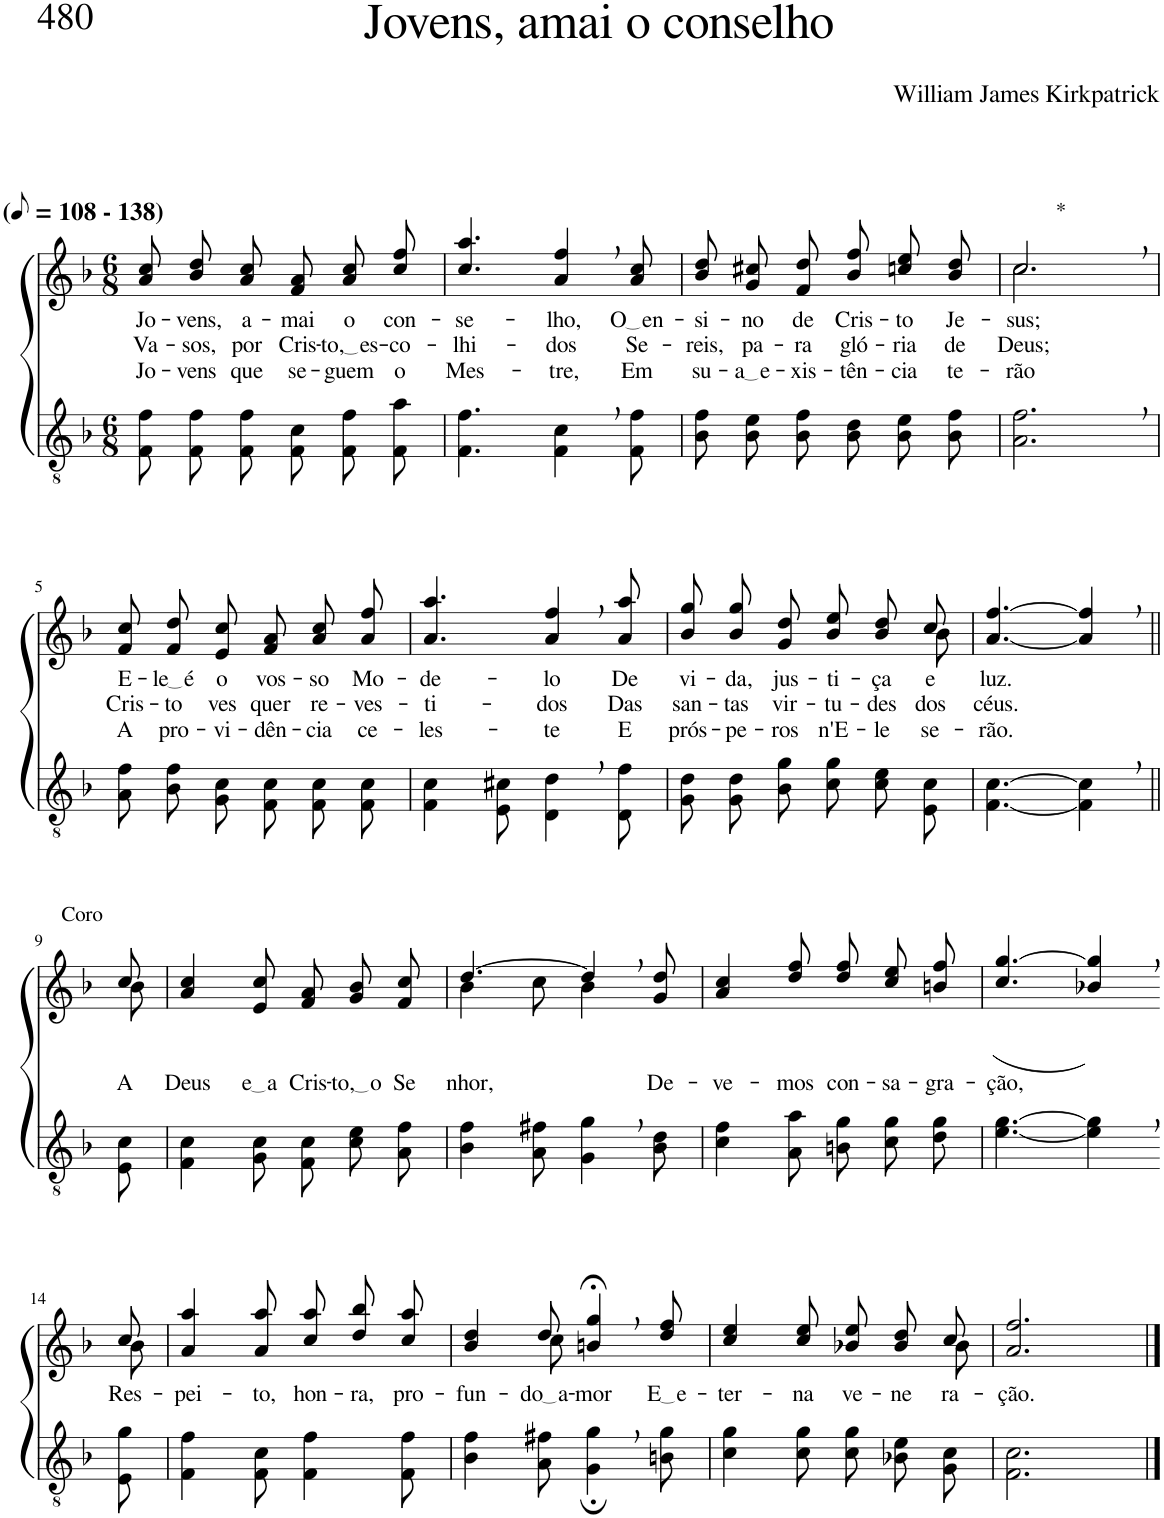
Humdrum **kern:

**kern	**kern	**text	**text	**text
*part2	*part1	*part1	*part1	*part1
*staff2	*staff1	*staff1	*staff1	*staff1
*I"Parte III e IV	*I"Parte I e II	*	*	*
*clefGv2	*clefG2	*	*	*
*Trd4c7	*Trd4c7	*	*	*
*k[b-]	*k[b-]	*	*	*
*M6/8	*M6/8	*	*	*
*MM54	*MM54	*	*	*
=1	=1	=1	=1	=1
!	!LO:TX:a:B:t=(	!	!	!
!	!LO:TX:a:B:t=- 138)	!	!	!
!	!	!LO:LY:b	!LO:LY:b	!LO:LY:b
8F\ 8f\L	8a\ 8cc\L	Jo-	Va-	Jo-
!	!	!LO:LY:b	!LO:LY:b	!LO:LY:b
8F\ 8f\	8b-\ 8dd\	-vens,	-sos,	-vens
!	!	!LO:LY:b	!LO:LY:b	!LO:LY:b
8F\ 8f\J	8a\ 8cc\J	a-	por	que
!	!	!LO:LY:b	!LO:LY:b	!LO:LY:b
8F\ 8c\L	8f\ 8a\L	-mai	Cris-	se-
!	!	!LO:LY:b	!LO:LY:b	!LO:LY:b
8F\ 8f\	8a\ 8cc\	o	to, es	-guem
!	!	!LO:LY:b	!LO:LY:b	!LO:LY:b
8F\ 8a\J	8cc\ 8ff\J	con-	-co-	o
=2	=2	=2	=2	=2
!	!	!LO:LY:b	!LO:LY:b	!LO:LY:b
4.F\ 4.f\	4.cc/ 4.aa/	-se-	-lhi-	Mes-
!	!	!LO:LY:b	!LO:LY:b	!LO:LY:b
4F\, 4c\,	4a/, 4ff/,	-lho,	-dos	-tre,
!	!	!LO:LY:b	!LO:LY:b	!LO:LY:b
8F\ 8f\	8a/ 8cc/	O en	Se-	Em
=3	=3	=3	=3	=3
!	!	!LO:LY:b	!LO:LY:b	!LO:LY:b
8B-\ 8f\L	8b-\ 8dd\L	-si-	-reis,	su-
!	!	!LO:LY:b	!LO:LY:b	!LO:LY:b
8B-\ 8e\	8g\ 8cc#X\	-no	pa-	a e
!	!	!LO:LY:b	!LO:LY:b	!LO:LY:b
8B-\ 8f\J	8f\ 8dd\J	de	-ra	-xis-
!	!	!LO:LY:b	!LO:LY:b	!LO:LY:b
8B-\ 8d\L	8b-\ 8ff\L	Cris-	gló-	-tên-
!	!	!LO:LY:b	!LO:LY:b	!LO:LY:b
8B-\ 8e\	8ccn\ 8ee\	-to	-ria	-cia
!	!	!LO:LY:b	!LO:LY:b	!LO:LY:b
8B-\ 8f\J	8b-\ 8dd\J	Je-	de	te-
=4	=4	=4	=4	=4
!	!LO:TX:a:t=*	!	!	!
!	!	!LO:LY:b	!LO:LY:b	!LO:LY:b
*	*^	*	*	*
2.A\, 2.f\,	2.cc,\	2.cc/	-sus;	Deus;	-rão
!!LO:LB:g=z
=5	=5	=5	=5	=5	=5
!	!	!	!LO:LY:b	!LO:LY:b	!LO:LY:b
*	*v	*v	*	*	*
8A\ 8f\L	8f/ 8cc/L	E-	Cris-	A
!	!	!LO:LY:b	!LO:LY:b	!LO:LY:b
8B-\ 8f\	8f/ 8dd/	le é	-to	pro-
!	!	!LO:LY:b	!LO:LY:b	!LO:LY:b
8G\ 8c\J	8e/ 8cc/J	o	ves	-vi-
!	!	!LO:LY:b	!LO:LY:b	!LO:LY:b
8F/ 8c/L	8f\ 8a\L	vos-	quer	-dên-
!	!	!LO:LY:b	!LO:LY:b	!LO:LY:b
8F/ 8c/	8a\ 8cc\	-so	re-	-cia
!	!	!LO:LY:b	!LO:LY:b	!LO:LY:b
8F/ 8c/J	8a\ 8ff\J	Mo-	-ves-	ce-
=6	=6	=6	=6	=6
!	!	!LO:LY:b	!LO:LY:b	!LO:LY:b
4F\ 4c\	4.a/ 4.aa/	-de-	-ti-	-les-
8E\ 8c#X\	.	.	.	.
!	!	!LO:LY:b	!LO:LY:b	!LO:LY:b
4D\, 4d\,	4a/, 4ff/,	-lo	-dos	-te
!	!	!LO:LY:b	!LO:LY:b	!LO:LY:b
8D\ 8f\	8a/ 8aa/	De	Das	E
=7	=7	=7	=7	=7
!	!	!LO:LY:b	!LO:LY:b	!LO:LY:b
*	*^	*	*	*
8G\ 8d\L	8b-\ 8gg\L	8ryy	vi-	san-	prós-
!	!	!	!LO:LY:b	!LO:LY:b	!LO:LY:b
*	*v	*v	*	*	*
8G\ 8d\	8b-\ 8gg\	-da,	-tas	-pe-
!	!	!LO:LY:b	!LO:LY:b	!LO:LY:b
8B-\ 8g\J	8g\ 8dd\J	jus-	vir-	-ros
!	!	!LO:LY:b	!LO:LY:b	!LO:LY:b
8c\ 8g\L	8b-\ 8ee\L	-ti-	-tu-	n'E-
!	!	!LO:LY:b	!LO:LY:b	!LO:LY:b
8c\ 8e\	8b-\ 8dd\	-ça	-des	-le
*	*^	*	*	*
!	!	!	!LO:LY:b	!LO:LY:b	!LO:LY:b
8E\ 8c\J	8cc\J	8b-\	e	dos	se-
=8	=8	=8	=8	=8	=8
!	!	!	!LO:LY:b	!LO:LY:b	!LO:LY:b
*	*v	*v	*	*	*
[4.F\ [4.c\	[4.a/ [4.ff/	luz.	céus.	-rão.
4F\], 4c\],	4a/], 4ff/],	.	.	.
!!LO:LB:g=z
=9||	=9||	=9||	=9||	=9||
*	*^	*	*	*
!	!LO:TX:a:t=Coro	!	!	!	!
!	!	!	!LO:LY:b	!	!
8E\ 8c\	8cc/	8b-\	A	.	.
=10	=10	=10	=10	=10	=10
!	!	!	!LO:LY:b	!	!
*	*v	*v	*	*	*
4F\ 4c\	4a/ 4cc/	Deus	.	.
!	!	!LO:LY:b	!	!
8G\ 8c\	8e/ 8cc/	e a	.	.
!	!	!LO:LY:b	!	!
8F\ 8c\L	8f/ 8a/L	Cris-	.	.
!	!	!LO:LY:b	!	!
8c\ 8e\	8g/ 8b-/	to, o	.	.
!	!	!LO:LY:b	!	!
8A\ 8f\J	8f/ 8cc/J	Se-	.	.
=11	=11	=11	=11	=11
*	*^	*	*	*
!	!	!	!LO:LY:b	!	!
4B-\ 4f\	[4.dd/	4b-\	-nhor,	.	.
8A\ 8f#X\	.	8cc\	.	.	.
4G\, 4g\,	4dd,/]	4b-\	.	.	.
!	!	!	!LO:LY:b	!	!
8B-\ 8d\	8g/ 8dd/	8ryy	De-	.	.
=12	=12	=12	=12	=12	=12
!	!	!	!LO:LY:b	!	!
*	*v	*v	*	*	*
4c\ 4f\	4a/ 4cc/	-ve-	.	.
!	!	!LO:LY:b	!	!
8A\ 8a\	8dd/ 8ff/	-mos	.	.
!	!	!LO:LY:b	!	!
8Bn\ 8g\L	8dd\ 8ff\L	con-	.	.
!	!	!LO:LY:b	!	!
8c\ 8g\	8cc\ 8ee\	-sa-	.	.
!	!	!LO:LY:b	!	!
8d\ 8g\J	8bn\ 8ff\J	-gra-	.	.
=13	=13	=13	=13	=13
!	!	!LO:LY:b	!	!
[4.e\ [4.g\	(4.cc/ [4.gg/	-ção,	.	.
4e\], 4g\],	4b-X/, 4gg/],)	.	.	.
!!LO:LB:g=z
=14-	=14-	=14-	=14-	=14-
*	*^	*	*	*
!	!	!	!LO:LY:b	!	!
8E\ 8g\	8cc/	8b-\	Res-	.	.
=15	=15	=15	=15	=15	=15
!	!	!	!LO:LY:b	!	!
*	*v	*v	*	*	*
4F\ 4f\	4a/ 4aa/	-pei-	.	.
!	!	!LO:LY:b	!	!
8F\ 8c\	8a/ 8aa/	-to,	.	.
!	!	!LO:LY:b	!	!
4F\ 4f\	8cc\ 8aa\L	hon-	.	.
!	!	!LO:LY:b	!	!
.	8dd\ 8bb-\	-ra,	.	.
!	!	!LO:LY:b	!	!
8F\ 8f\	8cc\ 8aa\J	pro-	.	.
=16	=16	=16	=16	=16
!	!	!LO:LY:b	!	!
*	*^	*	*	*
4B-\ 4f\	4b-/ 4dd/	4ryy	-fun-	.	.
!	!	!	!LO:LY:b	!	!
8A\ 8f#X\	8dd/	8cc\	do a	.	.
!	!	!	!LO:LY:b	!	!
4G\;, 4g\;,	4bn/;<, 4gg/;<,	4.ryy	-mor	.	.
!	!	!	!LO:LY:b	!	!
8Bn\ 8g\	8dd/ 8ff/	.	E e	.	.
=17	=17	=17	=17	=17	=17
!	!	!	!LO:LY:b	!	!
4c\ 4g\	4cc/ 4ee/	8ryy	-ter-	.	.
!	!	!	!LO:LY:b	!	!
*	*v	*v	*	*	*
8c\ 8g\	8cc/ 8ee/	-na	.	.
!	!	!LO:LY:b	!	!
8c\ 8g\L	8b-X\ 8ee\L	ve-	.	.
!	!	!LO:LY:b	!	!
8B-X\ 8e\	8b-\ 8dd\	-ne-	.	.
*	*^	*	*	*
!	!	!	!LO:LY:b	!	!
8G\ 8c\J	8cc\J	8b-\	-ra-	.	.
=18	=18	=18	=18	=18	=18
!	!	!	!LO:LY:b	!	!
*	*v	*v	*	*	*
2.F\ 2.c\	2.a/ 2.ff/	-ção.	.	.
==	==	==	==	==
*-	*-	*-	*-	*-
